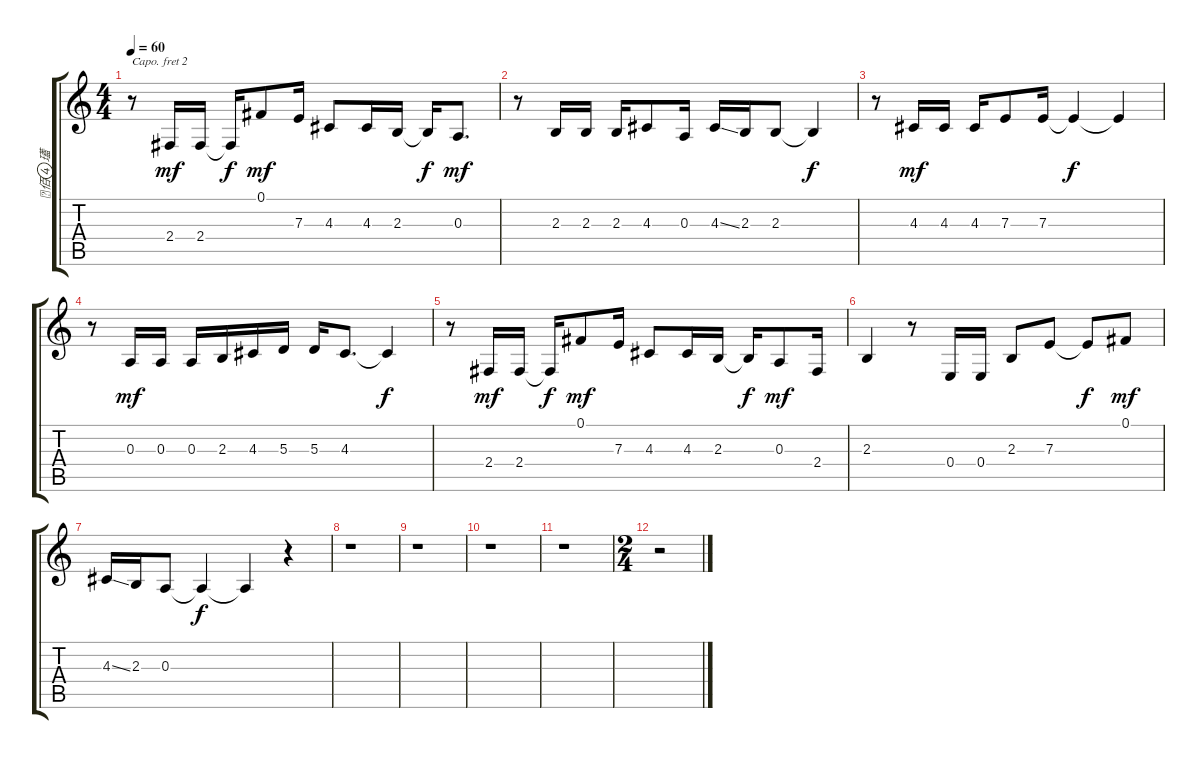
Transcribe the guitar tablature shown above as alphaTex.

\track ("佰瓂" "佰瓂") {instrument brightacousticpiano}
\staff {score tabs}
\capo 2
\tuning (E4 B3 G3 D3 A2 E2) {hide}
\ts (4 4)
\tempo 60
\clef g2
\ks c
r.8{dy f} 2.4.16{dy mf} 2.4.16 2.4{t}.16{dy f} 0.1.8{dy mf} 7.3.16 4.3.8 4.3.16 2.3.16 2.3{t}.16{dy f} 0.3.8{d dy mf} |
r.8{txt ""} 2.3.16 2.3.16 2.3.16 4.3.8 0.3.16 4.3{ss}.16 2.3.16 2.3.8 2.3{t}.4{dy f} |
r.8 4.3.16{dy mf} 4.3.16 4.3.16 7.3.8 7.3.16 7.3{t}.4{dy f} 7.3{t}.4 |
r.8 0.3.16{dy mf} 0.3.16 0.3.16 2.3.16 4.3.16 5.3.16 5.3.16 4.3.8{d} 4.3{t}.4{dy f} |
r.8 2.4.16{dy mf} 2.4.16 2.4{t}.16{dy f} 0.1.8{dy mf} 7.3.16 4.3.8 4.3.16 2.3.16 2.3{t}.16{dy f} 0.3.8{dy mf} 2.4.16 |
2.3.4 r.8 0.4.16 0.4.16 2.3.8 7.3.8 7.3{t}.8{dy f} 0.1.8{dy mf} |
4.3{ss}.16 2.3.16 0.3.8 0.3{t}.4{dy f} 0.3{t}.4 r.4 |
r.1 |
r.1 |
r.1 |
r.1 |
\ts (2 4)
r.2
